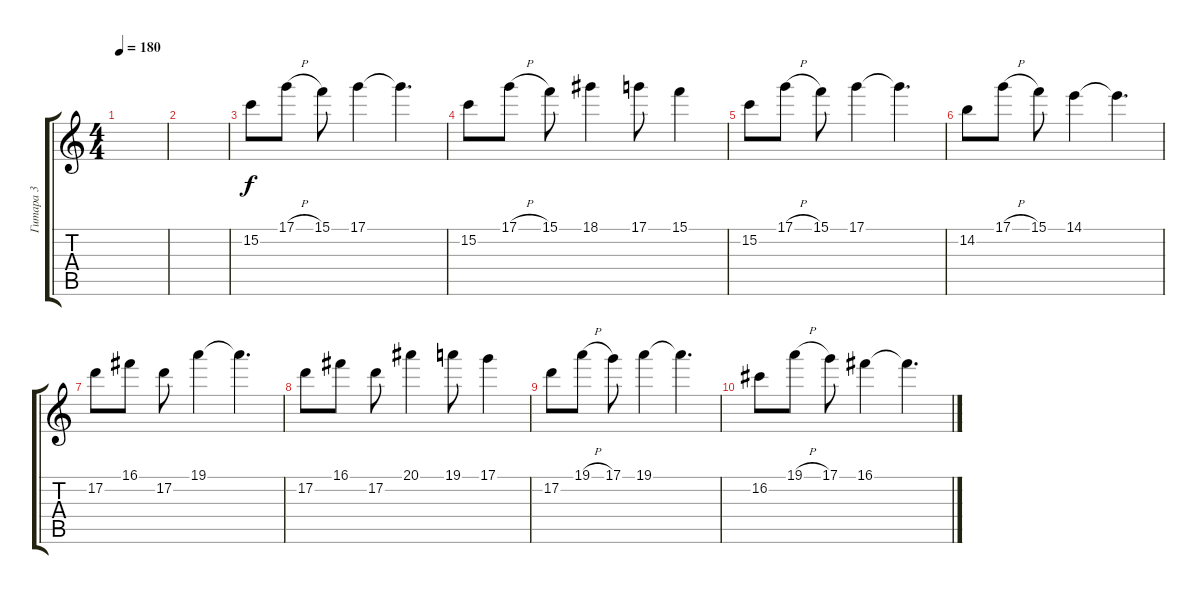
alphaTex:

\track ("Гитара 3" "Гитара 3") {instrument distortionguitar}
\staff {score tabs}
\tuning (D4 A3 F3 C3 G2 D2) {hide}
\ts (4 4)
\tempo 180
\clef g2
\ks c
|
|
15.2.8 17.1{h}.8 15.1.8 17.1.4 17.1{t}.4{d} |
15.2.8 17.1{h}.8 15.1.8 18.1.4 17.1.8 15.1.4 |
15.2.8 17.1{h}.8 15.1.8 17.1.4 17.1{t}.4{d} |
14.2.8 17.1{h}.8 15.1.8 14.1.4 14.1{t}.4{d} |
17.2.8 16.1.8 17.2.8 19.1.4 19.1{t}.4{d} |
17.2.8 16.1.8 17.2.8 20.1.4 19.1.8 17.1.4 |
17.2.8 19.1{h}.8 17.1.8 19.1.4 19.1{t}.4{d} |
16.2.8 19.1{h}.8 17.1.8 16.1.4 16.1{t}.4{d}
